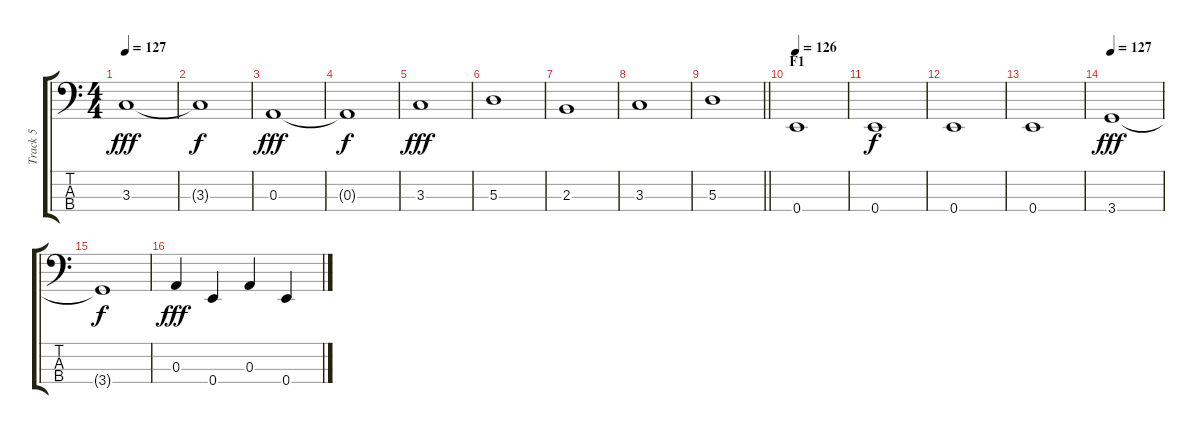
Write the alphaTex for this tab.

\track ("Track 5" "Track 5") {instrument electricbassfinger}
\staff {score tabs}
\tuning (G2 D2 A1 E1) {hide}
\ts (4 4)
\tempo 127
\clef f4
\ks c
3.3.1{dy fff} |
3.3{t}.1{dy f} |
0.3.1{dy fff} |
0.3{t}.1{dy f} |
3.3.1{dy fff} |
5.3.1 |
2.3.1 |
3.3.1 |
\barLineRight lightlight
5.3.1 |
\section ("" "F1")
\tempo 126
0.4.1 |
0.4.1{dy f} |
0.4.1 |
0.4.1 |
\tempo 127
3.4.1{dy fff} |
3.4{t}.1{dy f} |
0.3.4{dy fff} 0.4.4 0.3.4 0.4.4
